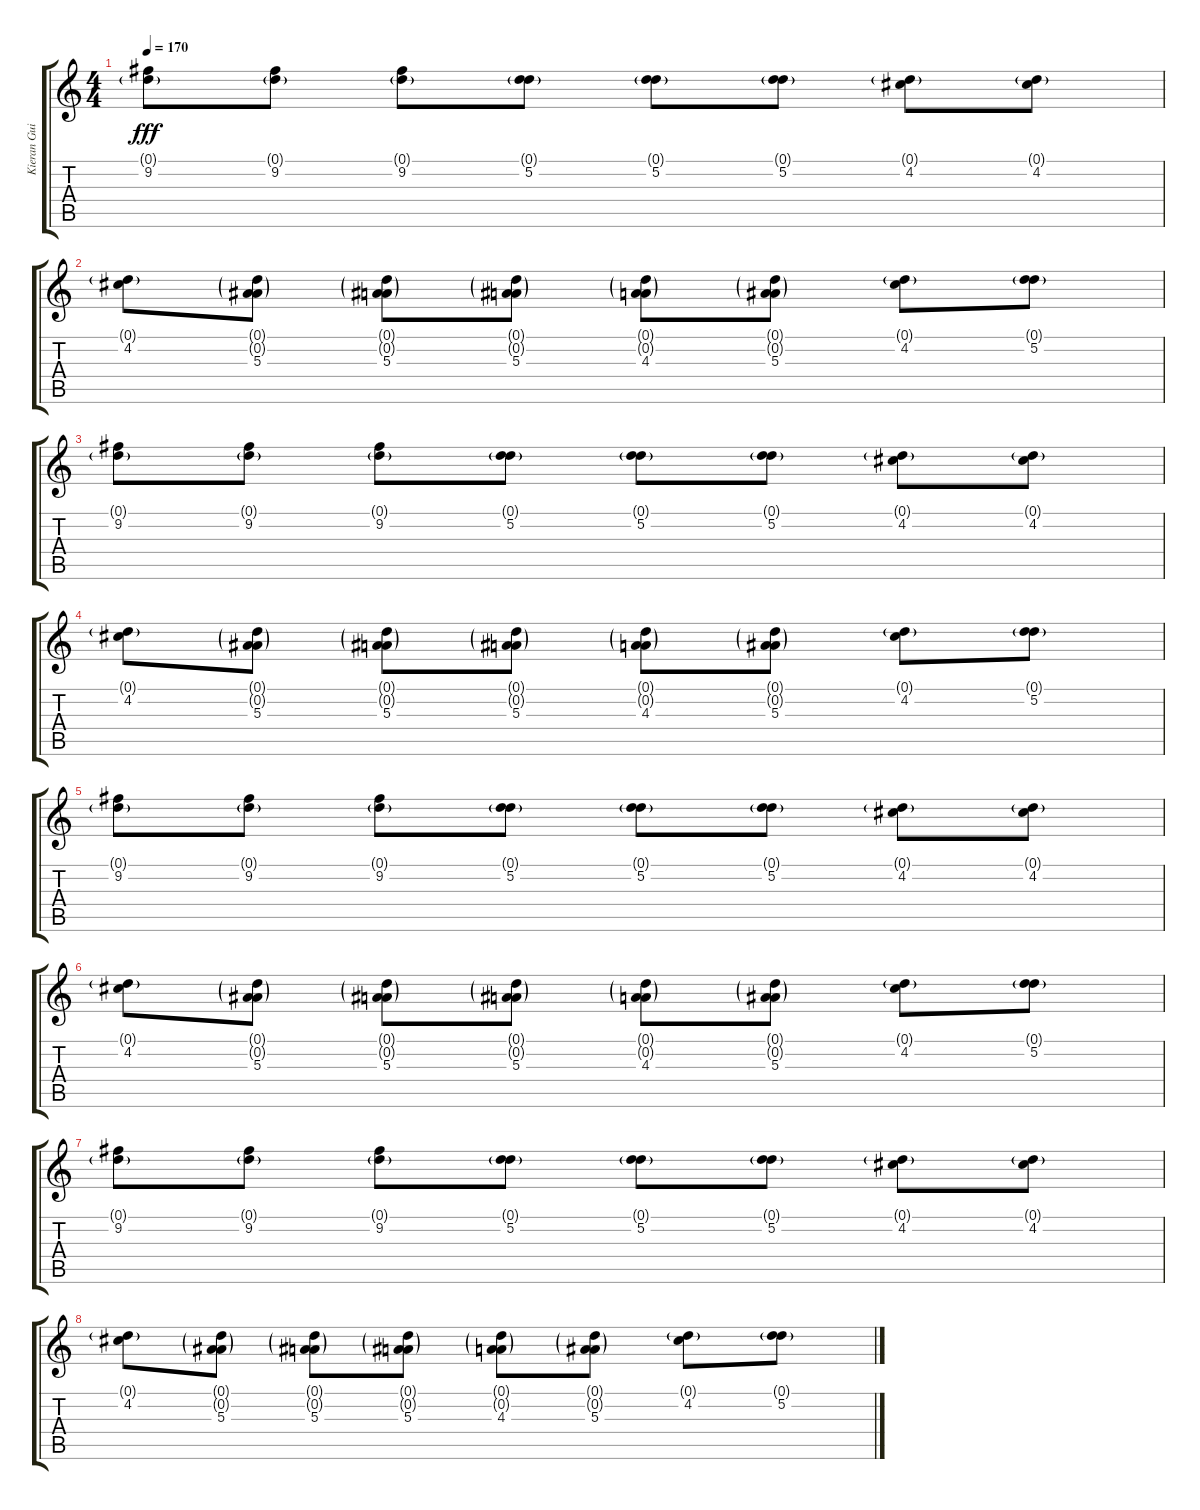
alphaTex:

\track ("Kieran Guitar" "Kieran Gui") {instrument overdrivenguitar}
\staff {score tabs}
\tuning (D4 A3 F3 C3 G2 D2) {hide}
\ts (4 4)
\tempo 170
\clef g2
\ks c
(0.1{g} 9.2).8{dy fff} (0.1{g} 9.2).8 (0.1{g} 9.2).8 (0.1{g} 5.2).8 (0.1{g} 5.2).8 (0.1{g} 5.2).8 (0.1{g} 4.2).8 (0.1{g} 4.2).8 |
(0.1{g} 4.2).8 (0.1{g} 0.2{g} 5.3).8 (0.1{g} 0.2{g} 5.3).8 (0.1{g} 0.2{g} 5.3).8 (0.1{g} 0.2{g} 4.3).8 (0.1{g} 0.2{g} 5.3).8 (0.1{g} 4.2).8 (0.1{g} 5.2).8 |
(0.1{g} 9.2).8 (0.1{g} 9.2).8 (0.1{g} 9.2).8 (0.1{g} 5.2).8 (0.1{g} 5.2).8 (0.1{g} 5.2).8 (0.1{g} 4.2).8 (0.1{g} 4.2).8 |
(0.1{g} 4.2).8 (0.1{g} 0.2{g} 5.3).8 (0.1{g} 0.2{g} 5.3).8 (0.1{g} 0.2{g} 5.3).8 (0.1{g} 0.2{g} 4.3).8 (0.1{g} 0.2{g} 5.3).8 (0.1{g} 4.2).8 (0.1{g} 5.2).8 |
(0.1{g} 9.2).8 (0.1{g} 9.2).8 (0.1{g} 9.2).8 (0.1{g} 5.2).8 (0.1{g} 5.2).8 (0.1{g} 5.2).8 (0.1{g} 4.2).8 (0.1{g} 4.2).8 |
(0.1{g} 4.2).8 (0.1{g} 0.2{g} 5.3).8 (0.1{g} 0.2{g} 5.3).8 (0.1{g} 0.2{g} 5.3).8 (0.1{g} 0.2{g} 4.3).8 (0.1{g} 0.2{g} 5.3).8 (0.1{g} 4.2).8 (0.1{g} 5.2).8 |
(0.1{g} 9.2).8 (0.1{g} 9.2).8 (0.1{g} 9.2).8 (0.1{g} 5.2).8 (0.1{g} 5.2).8 (0.1{g} 5.2).8 (0.1{g} 4.2).8 (0.1{g} 4.2).8 |
(0.1{g} 4.2).8 (0.1{g} 0.2{g} 5.3).8 (0.1{g} 0.2{g} 5.3).8 (0.1{g} 0.2{g} 5.3).8 (0.1{g} 0.2{g} 4.3).8 (0.1{g} 0.2{g} 5.3).8 (0.1{g} 4.2).8 (0.1{g} 5.2).8
